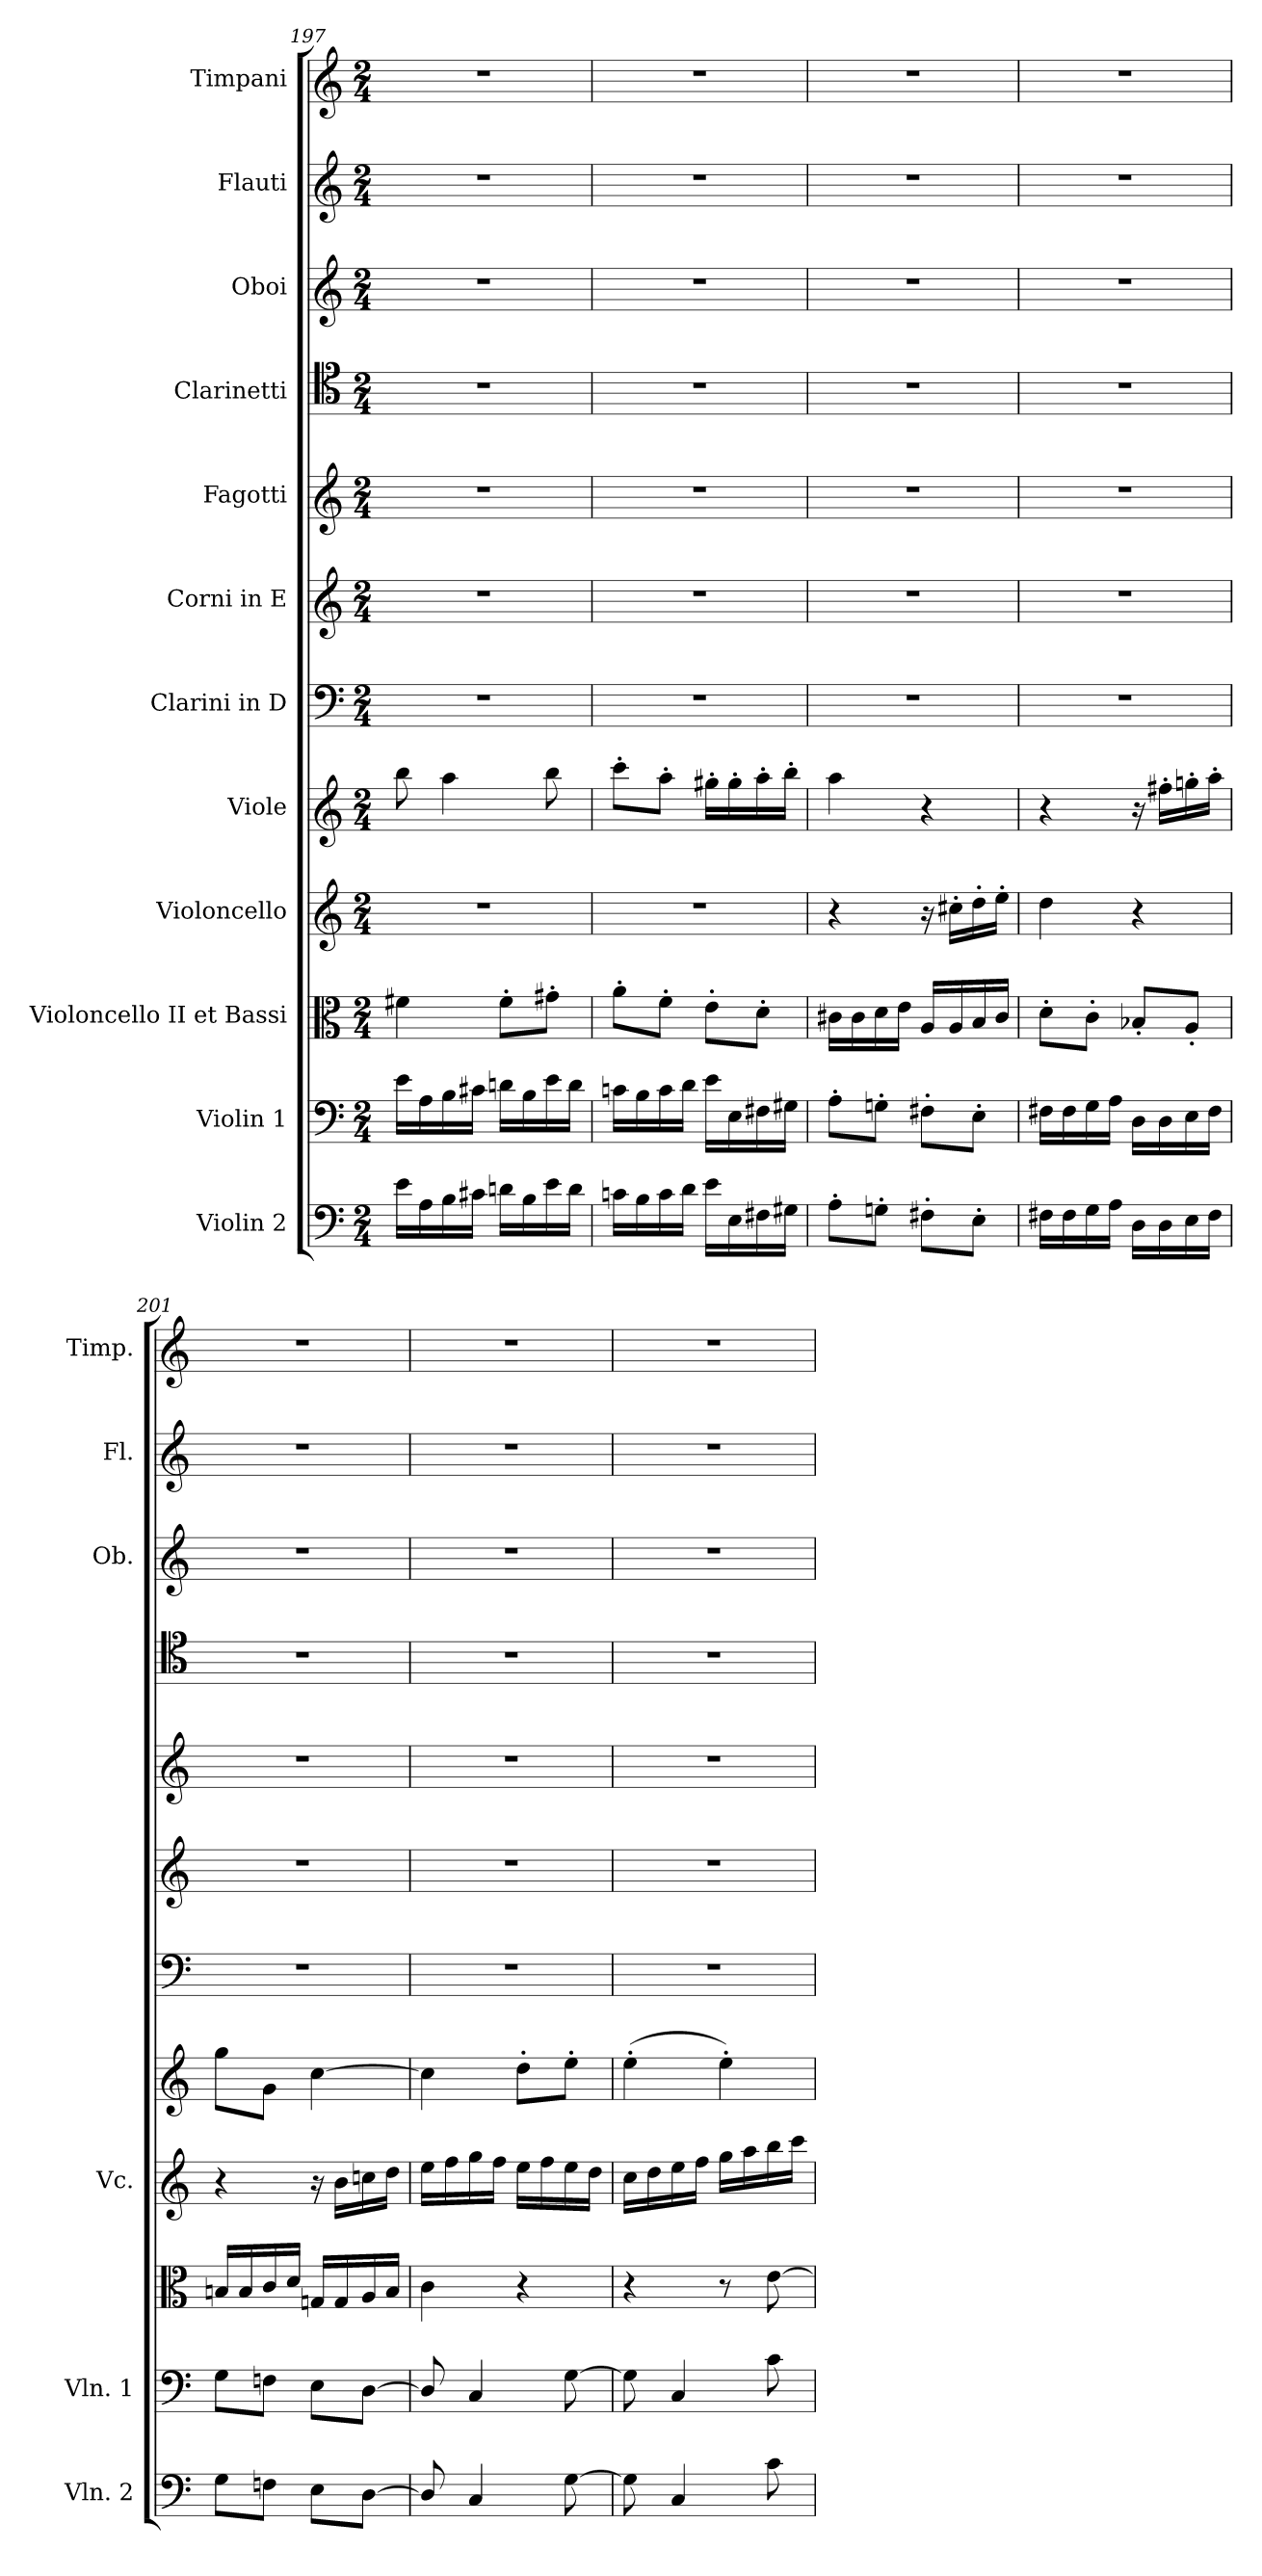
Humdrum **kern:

**kern	**kern	**kern	**kern	**kern	**kern	**kern	**kern	**kern	**kern	**kern	**kern
*part12	*part11	*part10	*part9	*part8	*part7	*part6	*part5	*part4	*part3	*part2	*part1
*staff12	*staff11	*staff10	*staff9	*staff8	*staff7	*staff6	*staff5	*staff4	*staff3	*staff2	*staff1
*I"Violin 2	*I"Violin 1	*I"Violoncello II et Bassi	*I"Violoncello	*I"Viole	*I"Clarini in D	*I"Corni in E	*I"Fagotti	*I"Clarinetti	*I"Oboi	*I"Flauti	*I"Timpani
*I'Vln. 2	*I'Vln. 1	*	*I'Vc.	*	*	*	*	*	*I'Ob.	*I'Fl.	*I'Timp.
!!LO:PB:g=z
*clefF4	*clefF4	*clefC3	*clefG2	*clefG2	*clefF4	*clefG2	*clefG2	*clefC4	*clefG2	*clefG2	*clefG2
*ITrd7c12	*	*	*	*	*	*ITrd-1c-2	*ITrd5c8	*	*ITrd2c3	*	*
*k[]	*k[]	*k[]	*k[]	*k[]	*k[]	*k[f#c#]	*k[f#c#g#d#]	*k[]	*k[f#c#g#]	*k[]	*k[]
*M2/4	*M2/4	*M2/4	*M2/4	*M2/4	*M2/4	*M2/4	*M2/4	*M2/4	*M2/4	*M2/4	*M2/4
=197	=197	=197	=197	=197	=197	=197	=197	=197	=197	=197	=197
16E\LL	16e\LL	4f#X\	2r	8bb\	2r	2r	2r	2r	2r	2r	2r
16AA\	16A\	.	.	.	.	.	.	.	.	.	.
16BB\	16B\	.	.	4aa\	.	.	.	.	.	.	.
16C#X\JJ	16c#X\JJ	.	.	.	.	.	.	.	.	.	.
16Dn\LL	16dn\LL	8f#'\L	.	.	.	.	.	.	.	.	.
16BB\	16B\	.	.	.	.	.	.	.	.	.	.
16E\	16e\	8g#X'\J	.	8bb\	.	.	.	.	.	.	.
16D\JJ	16d\JJ	.	.	.	.	.	.	.	.	.	.
=198	=198	=198	=198	=198	=198	=198	=198	=198	=198	=198	=198
16Cn\LL	16cn\LL	8a'\L	2r	8ccc'\L	2r	2r	2r	2r	2r	2r	2r
16BB\	16B\	.	.	.	.	.	.	.	.	.	.
16C\	16c\	8f'\J	.	8aa'\J	.	.	.	.	.	.	.
16D\JJ	16d\JJ	.	.	.	.	.	.	.	.	.	.
16E\LL	16e\LL	8e'\L	.	16gg#X'\LL	.	.	.	.	.	.	.
16EE\	16E\	.	.	16gg#'\	.	.	.	.	.	.	.
16FF#X\	16F#X\	8d'\J	.	16aa'\	.	.	.	.	.	.	.
16GG#X\JJ	16G#X\JJ	.	.	16bb'\JJ	.	.	.	.	.	.	.
=199	=199	=199	=199	=199	=199	=199	=199	=199	=199	=199	=199
8AA'\L	8A'\L	16c#X\LL	4r	4aa\	2r	2r	2r	2r	2r	2r	2r
.	.	16c#\	.	.	.	.	.	.	.	.	.
8GGn'\J	8Gn'\J	16d\	.	.	.	.	.	.	.	.	.
.	.	16e\JJ	.	.	.	.	.	.	.	.	.
8FF#X'\L	8F#X'\L	16A/LL	16r	4r	.	.	.	.	.	.	.
.	.	16A/	16cc#X'\LL	.	.	.	.	.	.	.	.
8EE'\J	8E'\J	16B/	16dd'\	.	.	.	.	.	.	.	.
.	.	16c#/JJ	16ee'\JJ	.	.	.	.	.	.	.	.
=200	=200	=200	=200	=200	=200	=200	=200	=200	=200	=200	=200
16FF#X\LL	16F#X\LL	8d'\L	4dd\	4r	2r	2r	2r	2r	2r	2r	2r
16FF#\	16F#\	.	.	.	.	.	.	.	.	.	.
16GG\	16G\	8c'\J	.	.	.	.	.	.	.	.	.
16AA\JJ	16A\JJ	.	.	.	.	.	.	.	.	.	.
16DD\LL	16D\LL	8B-X'/L	4r	16r	.	.	.	.	.	.	.
16DD\	16D\	.	.	16ff#X'\LL	.	.	.	.	.	.	.
16EE\	16E\	8A'/J	.	16ggn'\	.	.	.	.	.	.	.
16FF#\JJ	16F#\JJ	.	.	16aa'\JJ	.	.	.	.	.	.	.
!!LO:PB:g=z
=201	=201	=201	=201	=201	=201	=201	=201	=201	=201	=201	=201
8GG\L	8G\L	16Bn/LL	4r	8gg\L	2r	2r	2r	2r	2r	2r	2r
.	.	16B/	.	.	.	.	.	.	.	.	.
8FFn\J	8Fn\J	16c/	.	8g\J	.	.	.	.	.	.	.
.	.	16d/JJ	.	.	.	.	.	.	.	.	.
8EE\L	8E\L	16Gn/LL	16r	[4cc\	.	.	.	.	.	.	.
.	.	16G/	16b\LL	.	.	.	.	.	.	.	.
[8DD\J	[8D\J	16A/	16ccn\	.	.	.	.	.	.	.	.
.	.	16B/JJ	16dd\JJ	.	.	.	.	.	.	.	.
=202	=202	=202	=202	=202	=202	=202	=202	=202	=202	=202	=202
8DD/]	8D/]	4c\	16ee\LL	4cc\]	2r	2r	2r	2r	2r	2r	2r
.	.	.	16ff\	.	.	.	.	.	.	.	.
4CC/	4C/	.	16gg\	.	.	.	.	.	.	.	.
.	.	.	16ff\JJ	.	.	.	.	.	.	.	.
.	.	4r	16ee\LL	8dd'\L	.	.	.	.	.	.	.
.	.	.	16ff\	.	.	.	.	.	.	.	.
[8GG\	[8G\	.	16ee\	8ee'\J	.	.	.	.	.	.	.
.	.	.	16dd\JJ	.	.	.	.	.	.	.	.
=203	=203	=203	=203	=203	=203	=203	=203	=203	=203	=203	=203
8GG\]	8G\]	4r	16cc\LL	(>4ee'\	2r	2r	2r	2r	2r	2r	2r
.	.	.	16dd\	.	.	.	.	.	.	.	.
4CC/	4C/	.	16ee\	.	.	.	.	.	.	.	.
.	.	.	16ff\JJ	.	.	.	.	.	.	.	.
.	.	8r	16gg\LL	4ee'\)	.	.	.	.	.	.	.
.	.	.	16aa\	.	.	.	.	.	.	.	.
8C\	8c\	[8e\	16bb\	.	.	.	.	.	.	.	.
.	.	.	16ccc\JJ	.	.	.	.	.	.	.	.
=	=	=	=	=	=	=	=	=	=	=	=
*-	*-	*-	*-	*-	*-	*-	*-	*-	*-	*-	*-
